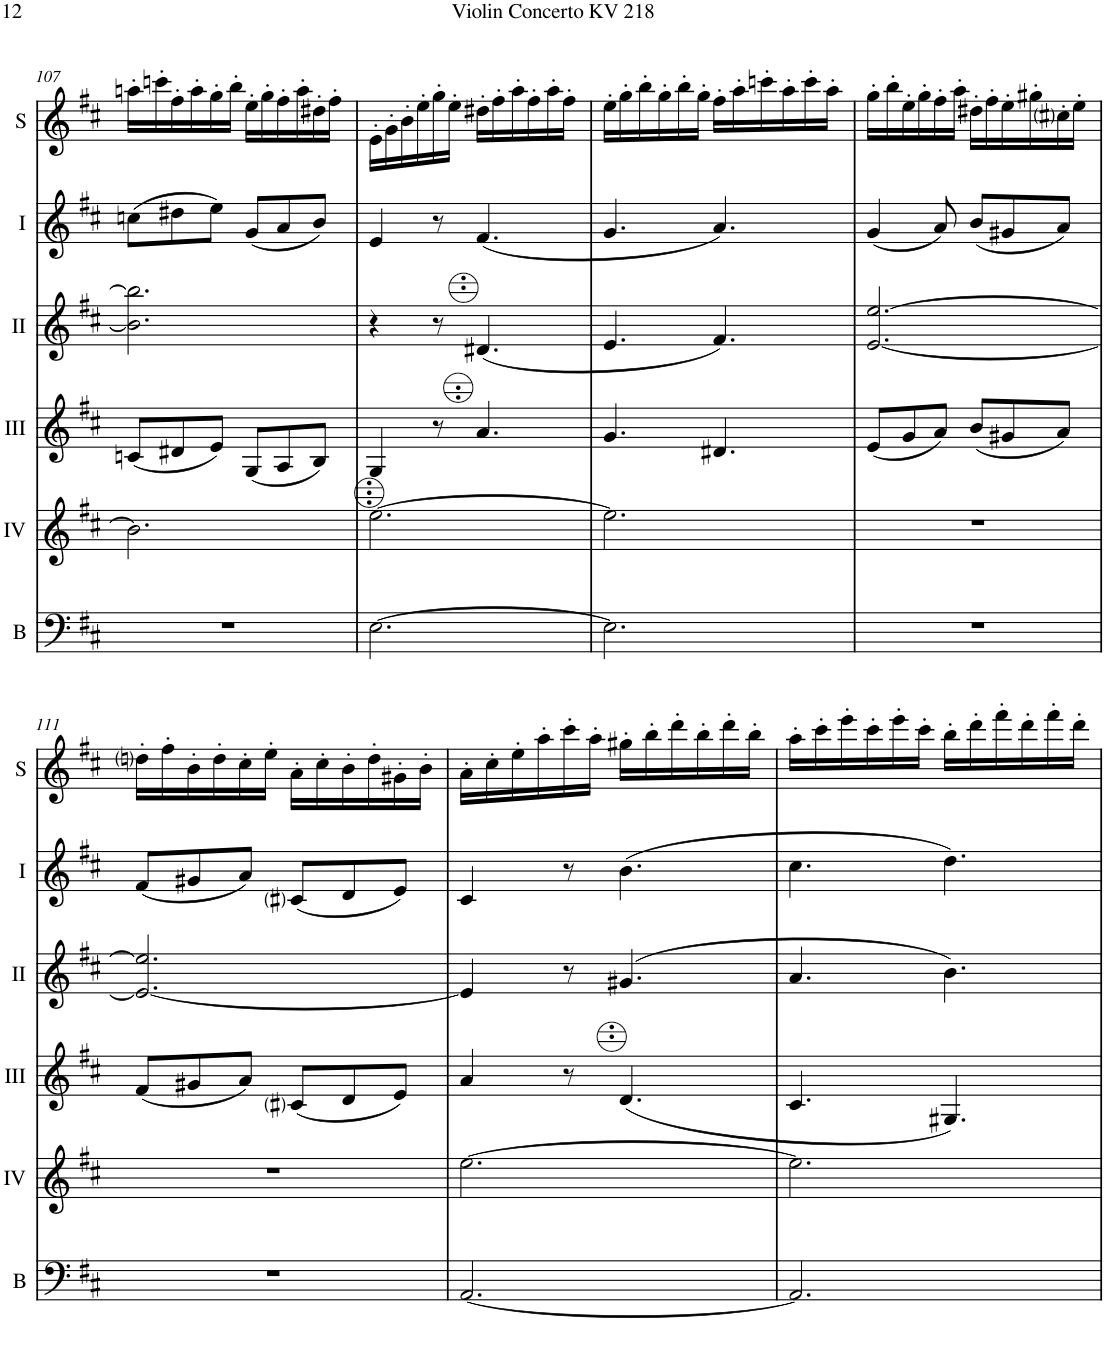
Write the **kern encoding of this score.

**kern	**kern	**kern	**kern	**kern	**kern
*part6	*part5	*part4	*part3	*part2	*part1
*staff6	*staff5	*staff4	*staff3	*staff2	*staff1
*I"Bass	*I"Acc. 4	*I"Acc. 3	*I"Acc. 2	*I"Acc. 1	*I"Solo
*I'B	*	*	*	*	*I'S
!!LO:PB:g=z
*clefF4	*clefG2	*clefG2	*clefG2	*clefG2	*clefG2
*Trd7c12	*Trd7c12	*	*	*	*
*k[f#c#]	*k[f#c#]	*k[f#c#]	*k[f#c#]	*k[f#c#]	*k[f#c#]
*M6/8	*M6/8	*M6/8	*M6/8	*M6/8	*M6/8
=107	=107	=107	=107	=107	=107
2.r	2.b\]	(8cn/L	2.b\] 2.bb\]	(8ccn\L	16aan'\LL
.	.	.	.	.	16cccn'\
.	.	8d#X/	.	8dd#X\	16ff#'\
.	.	.	.	.	16aa'\
.	.	8e/J)	.	8ee\J)	16gg'\
.	.	.	.	.	16bb'\JJ
.	.	(8G/L	.	(8g/L	16ee'\LL
.	.	.	.	.	16gg'\
.	.	8A/	.	8a/	16ff#'\
.	.	.	.	.	16aa'\
.	.	8B/J)	.	8b/J)	16dd#X'\
.	.	.	.	.	16ff#'\JJ
=108	=108	=108	=108	=108	=108
[2.E\	[2.ee\	4G/	4r	4e/	16e'\LL
.	.	.	.	.	16g'\
.	.	.	.	.	16b'\
.	.	.	.	.	16ee'\
.	.	8r	8r	8r	16gg'\
.	.	.	.	.	16ee'\JJ
.	.	4.A/	(4.d#X/	(4.f#/	16dd#X'\LL
.	.	.	.	.	16ff#'\
.	.	.	.	.	16aa'\
.	.	.	.	.	16ff#'\
.	.	.	.	.	16aa'\
.	.	.	.	.	16ff#'\JJ
=109	=109	=109	=109	=109	=109
2.E\]	2.ee\]	4.G/	4.e/	4.g/	16ee'\LL
.	.	.	.	.	16gg'\
.	.	.	.	.	16bb'\
.	.	.	.	.	16gg'\
.	.	.	.	.	16bb'\
.	.	.	.	.	16gg'\JJ
.	.	4.D#X/	4.f#/)	4.a/)	16ff#'\LL
.	.	.	.	.	16aa'\
.	.	.	.	.	16cccn'\
.	.	.	.	.	16aa'\
.	.	.	.	.	16ccc'\
.	.	.	.	.	16aa'\JJ
=110	=110	=110	=110	=110	=110
2.r	2.r	(8E/L	[2.e/ [2.ee/	(4g/	16gg'\LL
.	.	.	.	.	16bb'\
.	.	8G/	.	.	16ee'\
.	.	.	.	.	16gg'\
.	.	8A/J)	.	8a/)	16ff#'\
.	.	.	.	.	16aa'\JJ
.	.	(8B/L	.	(8b/L	16dd#X'\LL
.	.	.	.	.	16ff#'\
.	.	8G#X/	.	8g#X/	16ee'\
.	.	.	.	.	16gg#X'\
.	.	8A/J)	.	8a/J)	16cc#i'\
.	.	.	.	.	16ee'\JJ
!!LO:LB:g=z
=111	=111	=111	=111	=111	=111
2.r	2.r	(8F#/L	2.e/_ 2.ee/]	(8f#/L	16ddni'\LL
.	.	.	.	.	16ff#'\
.	.	8G#X/	.	8g#X/	16b'\
.	.	.	.	.	16dd'\
.	.	8A/J)	.	8a/J)	16cc#'\
.	.	.	.	.	16ee'\JJ
.	.	(8C#i/L	.	(8c#i/L	16a'\LL
.	.	.	.	.	16cc#'\
.	.	8D/	.	8d/	16b'\
.	.	.	.	.	16dd'\
.	.	8E/J)	.	8e/J)	16g#X'\
.	.	.	.	.	16b'\JJ
=112	=112	=112	=112	=112	=112
[2.AA/	[2.ee\	4A/	4e/]	4c#/	16a'\LL
.	.	.	.	.	16cc#'\
.	.	.	.	.	16ee'\
.	.	.	.	.	16aa'\
.	.	8r	8r	8r	16ccc#'\
.	.	.	.	.	16aa'\JJ
.	.	(4.d/	(4.g#X/	(4.b\	16gg#X'\LL
.	.	.	.	.	16bb'\
.	.	.	.	.	16ddd'\
.	.	.	.	.	16bb'\
.	.	.	.	.	16ddd'\
.	.	.	.	.	16bb'\JJ
=113	=113	=113	=113	=113	=113
2.AA/]	2.ee\]	4.c#/	4.a/	4.cc#\	16aa'\LL
.	.	.	.	.	16ccc#'\
.	.	.	.	.	16eee'\
.	.	.	.	.	16ccc#'\
.	.	.	.	.	16eee'\
.	.	.	.	.	16ccc#'\JJ
.	.	4.G#X/)	4.b\)	4.dd\)	16bb'\LL
.	.	.	.	.	16ddd'\
.	.	.	.	.	16fff#'\
.	.	.	.	.	16ddd'\
.	.	.	.	.	16fff#'\
.	.	.	.	.	16ddd'\JJ
=	=	=	=	=	=
*-	*-	*-	*-	*-	*-
